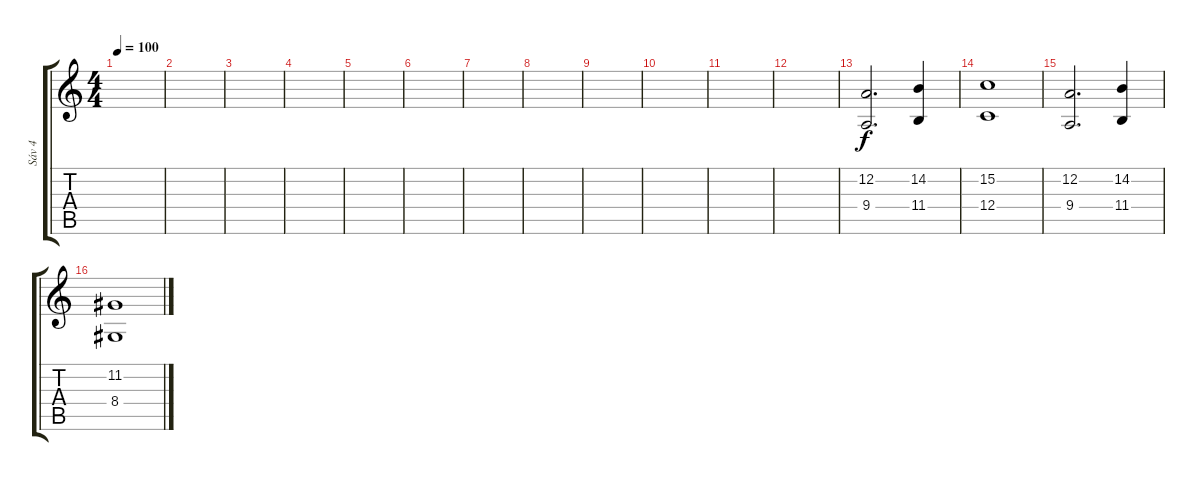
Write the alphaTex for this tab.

\track ("Sáv 4" "Sáv 4") {instrument stringensemble1}
\staff {score tabs}
\tuning (D4 A3 F3 C3 G2 D2) {hide}
\ts (4 4)
\tempo 100
\clef g2
\ks c
|
|
|
|
|
|
|
|
|
|
|
|
(12.2 9.4).2{d} (14.2 11.4).4 |
(15.2 12.4).1 |
(12.2 9.4).2{d} (14.2 11.4).4 |
(11.2 8.4).1
